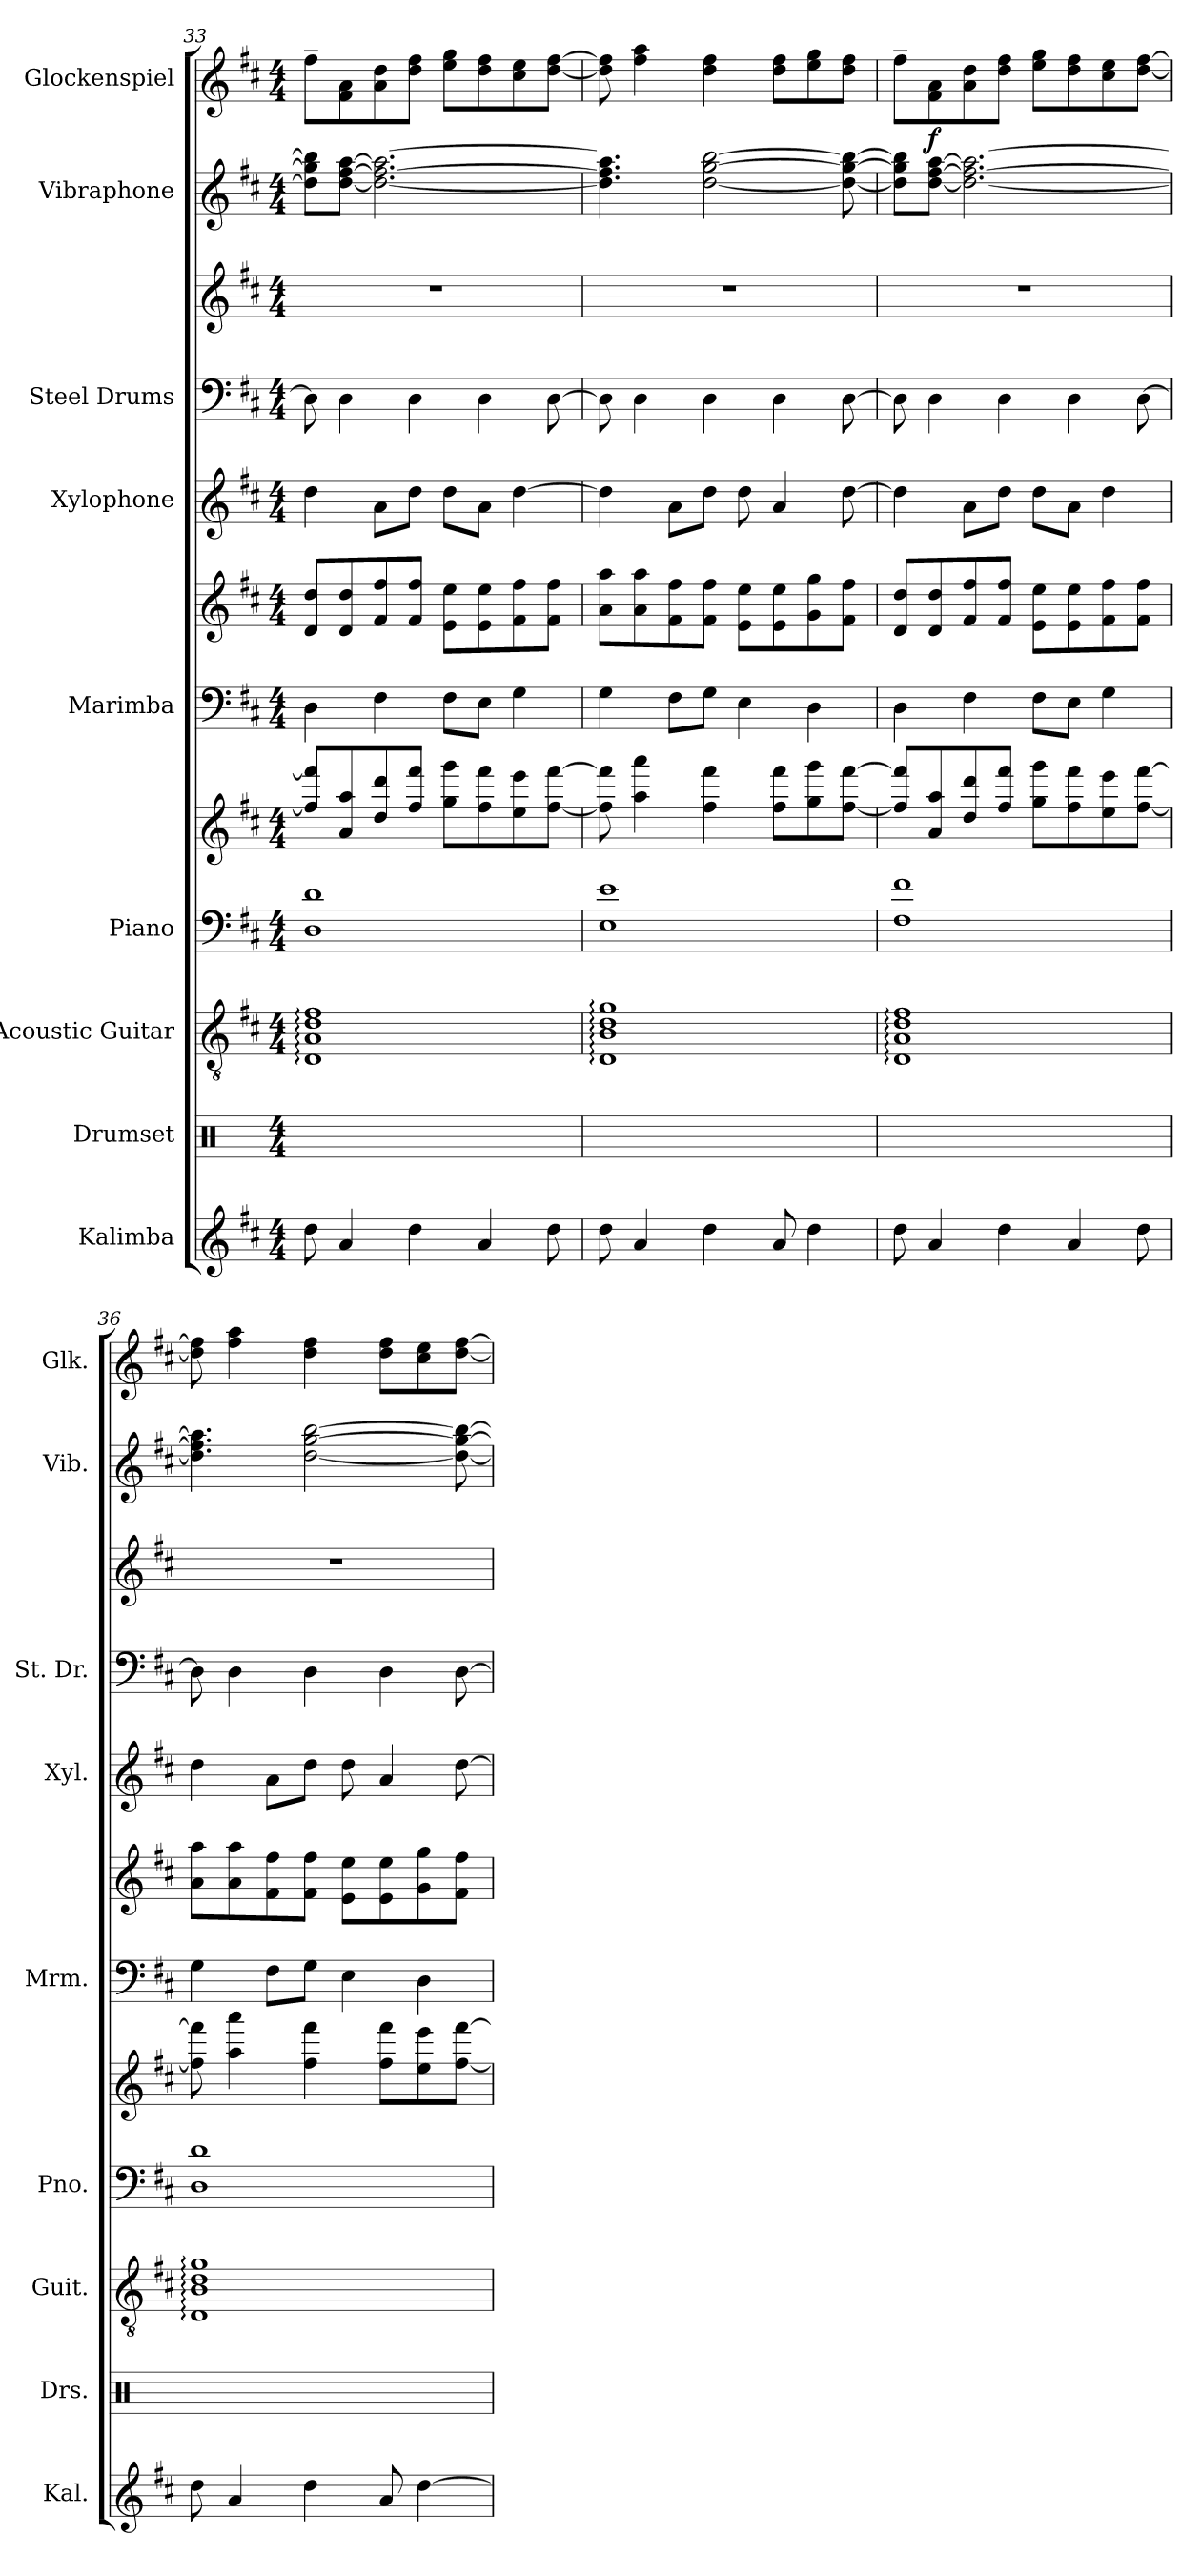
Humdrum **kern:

**kern	**kern	**kern	**kern	**kern	**kern	**kern	**kern	**kern	**kern	**kern	**kern	**dynam
*part9	*part8	*part7	*part6	*part6	*part5	*part5	*part4	*part3	*part3	*part2	*part1	*part1
*staff12	*staff11	*staff10	*staff9	*staff8	*staff7	*staff6	*staff5	*staff4	*staff3	*staff2	*staff1	*staff1
*I"Kalimba	*I"Drumset	*I"Acoustic Guitar	*I"Piano	*	*I"Marimba	*	*I"Xylophone	*I"Steel Drums	*	*I"Vibraphone	*I"Glockenspiel	*
*I'Kal.	*I'Drs.	*I'Guit.	*I'Pno.	*	*I'Mrm.	*	*I'Xyl.	*I'St. Dr.	*	*I'Vib.	*I'Glk.	*
*clefG2	*clefX	*clefGv2	*clefF4	*clefG2	*clefF4	*clefG2	*clefG2	*clefF4	*clefG2	*clefG2	*clefG2	*
*	*	*	*	*	*	*	*ITrd-7c-12	*	*	*	*ITrd-14c-24	*
*k[f#c#]	*k[]	*k[f#c#]	*k[f#c#]	*k[f#c#]	*k[f#c#]	*k[f#c#]	*k[f#c#]	*k[f#c#]	*k[f#c#]	*k[f#c#]	*k[f#c#]	*
*M4/4	*M4/4	*M4/4	*M4/4	*M4/4	*M4/4	*M4/4	*M4/4	*M4/4	*M4/4	*M4/4	*M4/4	*
=33	=33	=33	=33	=33	=33	=33	=33	=33	=33	=33	=33	=33
8dd\	1R_	1D: 1A: 1d: 1f#:	1D 1d	8ff#/] 8fff#/]L	4D\	8d/ 8dd/L	4ddd\	8D\]	1r	8dd\] 8gg\] 8bb\]L	8ffff#~\L	.
4a/	.	.	.	8a/ 8aa/	.	8d/ 8dd/	.	4D\	.	[8dd\ [8ff#\ [8aa\J	8fff#\ 8aaa\	.
.	.	.	.	8dd/ 8ddd/	4F#\	8f#/ 8ff#/	8aa\L	.	.	2.dd\_ 2.ff#\_ 2.aa\_	8aaa\ 8dddd\	.
4dd\	.	.	.	8ff#/ 8fff#/J	.	8f#/ 8ff#/J	8ddd\J	4D\	.	.	8dddd\ 8ffff#\J	.
.	.	.	.	8gg\ 8ggg\L	8F#\L	8e\ 8ee\L	8ddd\L	.	.	.	8eeee\ 8gggg\L	.
4a/	.	.	.	8ff#\ 8fff#\	8E\J	8e\ 8ee\	8aa\J	4D\	.	.	8dddd\ 8ffff#\	.
.	.	.	.	8ee\ 8eee\	4G\	8f#\ 8ff#\	[4ddd\	.	.	.	8cccc#\ 8eeee\	.
8dd\	.	.	.	[8ff#\ [8fff#\J	.	8f#\ 8ff#\J	.	[8D\	.	.	[8dddd\ [8ffff#\J	.
=34	=34	=34	=34	=34	=34	=34	=34	=34	=34	=34	=34	=34
8dd\	1R_	1D: 1B: 1d: 1g:	1E 1e	8ff#\] 8fff#\]	4G\	8a\ 8aa\L	4ddd\]	8D\]	1r	4.dd\] 4.ff#\] 4.aa\]	8dddd\] 8ffff#\]	.
4a/	.	.	.	4aa\ 4aaa\	.	8a\ 8aa\	.	4D\	.	.	4ffff#\ 4aaaa\	.
.	.	.	.	.	8F#\L	8f#\ 8ff#\	8aa\L	.	.	.	.	.
4dd\	.	.	.	4ff#\ 4fff#\	8G\J	8f#\ 8ff#\J	8ddd\J	4D\	.	[2dd\ [2gg\ [2bb\	4dddd\ 4ffff#\	.
.	.	.	.	.	4E\	8e\ 8ee\L	8ddd\	.	.	.	.	.
8a/	.	.	.	8ff#\ 8fff#\L	.	8e\ 8ee\	4aa/	4D\	.	.	8dddd\ 8ffff#\L	.
4dd\	.	.	.	8gg\ 8ggg\	4D\	8g\ 8gg\	.	.	.	.	8eeee\ 8gggg\	.
.	.	.	.	[8ff#\ [8fff#\J	.	8f#\ 8ff#\J	[8ddd\	[8D\	.	8dd\_ 8gg\_ 8bb\_	8dddd\ 8ffff#\J	.
=35	=35	=35	=35	=35	=35	=35	=35	=35	=35	=35	=35	=35
8dd\	1R_	1D: 1A: 1d: 1f#:	1F# 1f#	8ff#/] 8fff#/]L	4D\	8d/ 8dd/L	4ddd\]	8D\]	1r	8dd\] 8gg\] 8bb\]L	8ffff#~\L	.
!	!	!	!	!	!	!	!	!	!	!	!	!LO:DY:b
4a/	.	.	.	8a/ 8aa/	.	8d/ 8dd/	.	4D\	.	[8dd\ [8ff#\ [8aa\J	8fff#\ 8aaa\	f
.	.	.	.	8dd/ 8ddd/	4F#\	8f#/ 8ff#/	8aa\L	.	.	2.dd\_ 2.ff#\_ 2.aa\_	8aaa\ 8dddd\	.
4dd\	.	.	.	8ff#/ 8fff#/J	.	8f#/ 8ff#/J	8ddd\J	4D\	.	.	8dddd\ 8ffff#\J	.
.	.	.	.	8gg\ 8ggg\L	8F#\L	8e\ 8ee\L	8ddd\L	.	.	.	8eeee\ 8gggg\L	.
4a/	.	.	.	8ff#\ 8fff#\	8E\J	8e\ 8ee\	8aa\J	4D\	.	.	8dddd\ 8ffff#\	.
.	.	.	.	8ee\ 8eee\	4G\	8f#\ 8ff#\	4ddd\	.	.	.	8cccc#\ 8eeee\	.
8dd\	.	.	.	[8ff#\ [8fff#\J	.	8f#\ 8ff#\J	.	[8D\	.	.	[8dddd\ [8ffff#\J	.
=36	=36	=36	=36	=36	=36	=36	=36	=36	=36	=36	=36	=36
8dd\	1R_	1D: 1B: 1d: 1g:	1D 1d	8ff#\] 8fff#\]	4G\	8a\ 8aa\L	4ddd\	8D\]	1r	4.dd\] 4.ff#\] 4.aa\]	8dddd\] 8ffff#\]	.
4a/	.	.	.	4aa\ 4aaa\	.	8a\ 8aa\	.	4D\	.	.	4ffff#\ 4aaaa\	.
.	.	.	.	.	8F#\L	8f#\ 8ff#\	8aa\L	.	.	.	.	.
4dd\	.	.	.	4ff#\ 4fff#\	8G\J	8f#\ 8ff#\J	8ddd\J	4D\	.	[2dd\ [2gg\ [2bb\	4dddd\ 4ffff#\	.
.	.	.	.	.	4E\	8e\ 8ee\L	8ddd\	.	.	.	.	.
8a/	.	.	.	8ff#\ 8fff#\L	.	8e\ 8ee\	4aa/	4D\	.	.	8dddd\ 8ffff#\L	.
[4dd\	.	.	.	8ee\ 8eee\	4D\	8g\ 8gg\	.	.	.	.	8cccc#\ 8eeee\	.
.	.	.	.	[8ff#\ [8fff#\J	.	8f#\ 8ff#\J	[8ddd\	[8D\	.	8dd\_ 8gg\_ 8bb\_	[8dddd\ [8ffff#\J	.
=	=	=	=	=	=	=	=	=	=	=	=	=
*-	*-	*-	*-	*-	*-	*-	*-	*-	*-	*-	*-	*-
